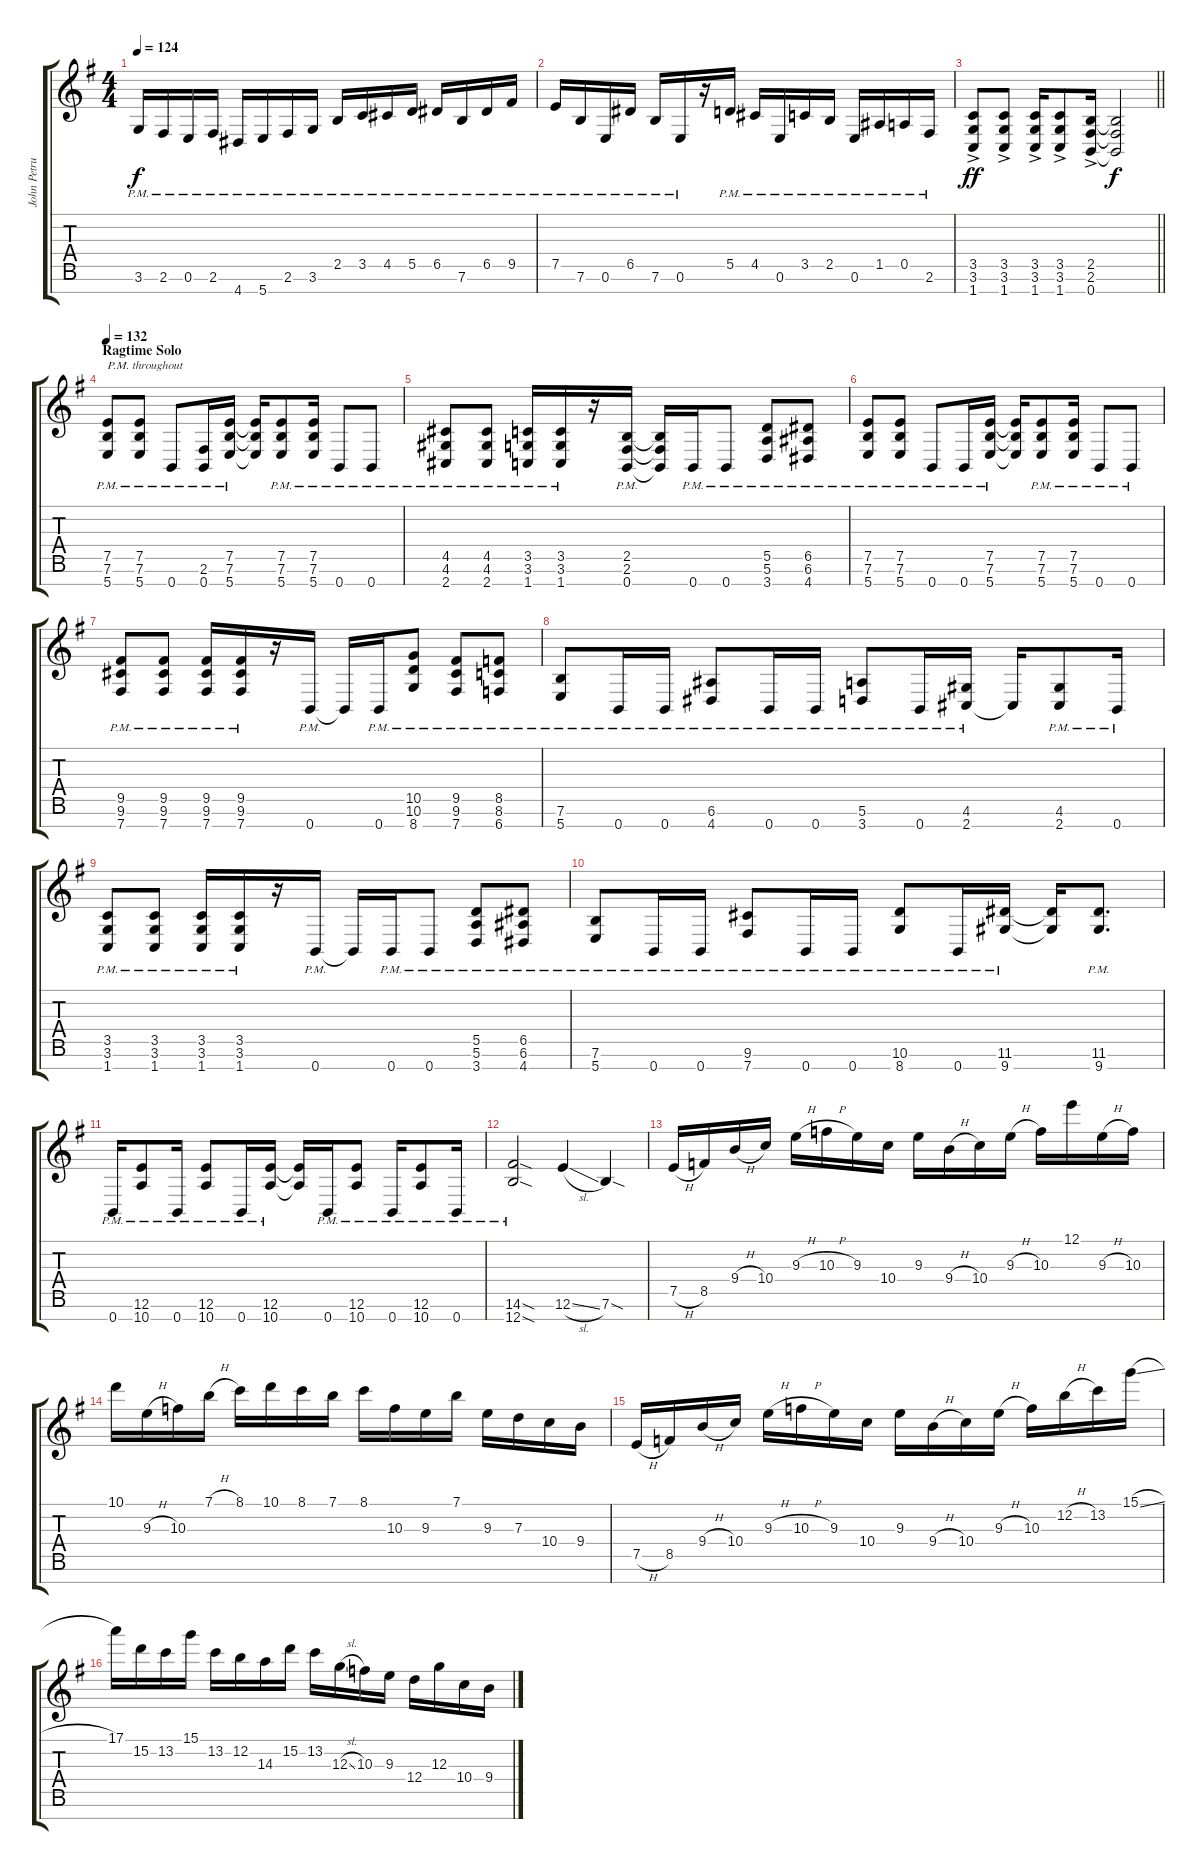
\track ("John Petrucci Guitar 1 (main)" "John Petru") {instrument distortionguitar}
\staff {score tabs}
\tuning (E4 B3 G3 D3 A2 E2 B1) {hide}
\ts (4 4)
\tempo 124
\clef g2
\ks g
3.6{pm}.16{dy f} 2.6{pm}.16 0.6{pm}.16 2.6{pm}.16 4.7{pm}.16 5.7{pm}.16 2.6{pm}.16 3.6{pm}.16 2.5{pm}.16 3.5{pm}.16 4.5{pm}.16 5.5{pm}.16 6.5{pm}.16 7.6{pm}.16 6.5{pm}.16 9.5{pm}.16 |
7.5{pm}.16 7.6{pm}.16 0.6{pm}.16 6.5{pm}.16 7.6{pm}.16 0.6{pm}.16 r.16 5.5{pm}.16 4.5{pm}.16 0.6{pm}.16 3.5{pm}.16 2.5{pm}.16 0.6{pm}.16 1.5{pm}.16 0.5{pm}.16 2.6{pm}.16 |
\barLineRight lightlight
(3.5 3.6 1.7{ac}).8{dy ff} (3.5 3.6 1.7{ac}).8 (3.5 3.6 1.7{ac}).16 (3.5 3.6 1.7{ac}).8 (2.5 2.6 0.7{ac}).16 (2.5{t} 2.6{t} 0.7{t}).2{dy f} |
\section ("" "Ragtime Solo")
\tempo 132
(7.5{pm} 7.6{pm} 5.7{pm}).8{txt "P.M. throughout"} (7.5{pm} 7.6{pm} 5.7{pm}).8 0.7{pm}.8 (2.6{pm} 0.7{pm}).16 (7.5{pm} 7.6{pm} 5.7{pm}).16 (7.5{t} 7.6{t} 5.7{t}).16 (7.5{pm} 7.6{pm} 5.7{pm}).8 (7.5{pm} 7.6{pm} 5.7{pm}).16 0.7{pm}.8 0.7{pm}.8 |
(4.5{pm} 4.6{pm} 2.7{pm}).8 (4.5{pm} 4.6{pm} 2.7{pm}).8 (3.5{pm} 3.6{pm} 1.7{pm}).16 (3.5{pm} 3.6{pm} 1.7{pm}).16 r.16 (2.5{pm} 2.6{pm} 0.7{pm}).16 (2.5{t} 2.6{t} 0.7{t}).16 0.7{pm}.16 0.7{pm}.8 (5.5{pm} 5.6{pm} 3.7{pm}).8 (6.5{pm} 6.6{pm} 4.7{pm}).8 |
(7.5{pm} 7.6{pm} 5.7{pm}).8 (7.5{pm} 7.6{pm} 5.7{pm}).8 0.7{pm}.8 0.7{pm}.16 (7.5{pm} 7.6{pm} 5.7{pm}).16 (7.5{t} 7.6{t} 5.7{t}).16 (7.5{pm} 7.6{pm} 5.7{pm}).8 (7.5{pm} 7.6{pm} 5.7{pm}).16 0.7{pm}.8 0.7{pm}.8 |
(9.5{pm} 9.6{pm} 7.7{pm}).8 (9.5{pm} 9.6{pm} 7.7{pm}).8 (9.5{pm} 9.6{pm} 7.7{pm}).16 (9.5{pm} 9.6{pm} 7.7{pm}).16 r.16 0.7{pm}.16 0.7{t}.16 0.7{pm}.16 (10.5{pm} 10.6{pm} 8.7{pm}).8 (9.5{pm} 9.6{pm} 7.7{pm}).8 (8.5{pm} 8.6{pm} 6.7{pm}).8 |
(7.6{pm} 5.7{pm}).8 0.7{pm}.16 0.7{pm}.16 (6.6{pm} 4.7{pm}).8 0.7{pm}.16 0.7{pm}.16 (5.6{pm} 3.7{pm}).8 0.7{pm}.16 (4.6{pm} 2.7{pm}).16 2.7{t}.16 (4.6{pm} 2.7{pm}).8 0.7{pm}.16 |
(3.5{pm} 3.6{pm} 1.7{pm}).8 (3.5{pm} 3.6{pm} 1.7{pm}).8 (3.5{pm} 3.6{pm} 1.7{pm}).16 (3.5{pm} 3.6{pm} 1.7{pm}).16 r.16 0.7{pm}.16 0.7{t}.16 0.7{pm}.16 0.7{pm}.8 (5.5{pm} 5.6{pm} 3.7{pm}).8 (6.5{pm} 6.6{pm} 4.7{pm}).8 |
(7.6{pm} 5.7{pm}).8 0.7{pm}.16 0.7{pm}.16 (9.6{pm} 7.7{pm}).8 0.7{pm}.16 0.7{pm}.16 (10.6{pm} 8.7{pm}).8 0.7{pm}.16 (11.6{pm} 9.7{pm}).16 (11.6{t} 9.7{t}).16 (11.6{pm} 9.7{pm}).8{d} |
0.7{pm}.16 (12.6{pm} 10.7{pm}).8 0.7{pm}.16 (12.6{pm} 10.7{pm}).8 0.7{pm}.16 (12.6{pm} 10.7{pm}).16 (12.6{t} 10.7{t}).16 0.7{pm}.16 (12.6{pm} 10.7{pm}).8 0.7{pm}.16 (12.6{pm} 10.7{pm}).8 0.7{pm}.16 |
(14.6{sod pm} 12.7{sod pm}).2 12.6{sl}.4 7.6{sod}.4 |
7.5{h}.16{volume 15} 8.5.16 9.4{h}.16 10.4.16 9.3{h}.16 10.3{h}.16 9.3.16 10.4.16 9.3.16 9.4{h}.16 10.4.16 9.3{h}.16 10.3.16 12.1.16 9.3{h}.16 10.3.16 |
10.1.16 9.3{h}.16 10.3.16 7.1{h}.16 8.1.16 10.1.16 8.1.16 7.1.16 8.1.16 10.3.16 9.3.16 7.1.16 9.3.16 7.3.16 10.4.16 9.4.16 |
7.5{h}.16 8.5.16 9.4{h}.16 10.4.16 9.3{h}.16 10.3{h}.16 9.3.16 10.4.16 9.3.16 9.4{h}.16 10.4.16 9.3{h}.16 10.3.16 12.2{h}.16 13.2.16 15.1{sl}.16 |
17.1.16 15.2.16 13.2.16 15.1.16 13.2.16 12.2.16 14.3.16 15.2.16 13.2.16 12.3{sl}.16 10.3.16 9.3.16 12.4.16 12.3.16 10.4.16 9.4.16
